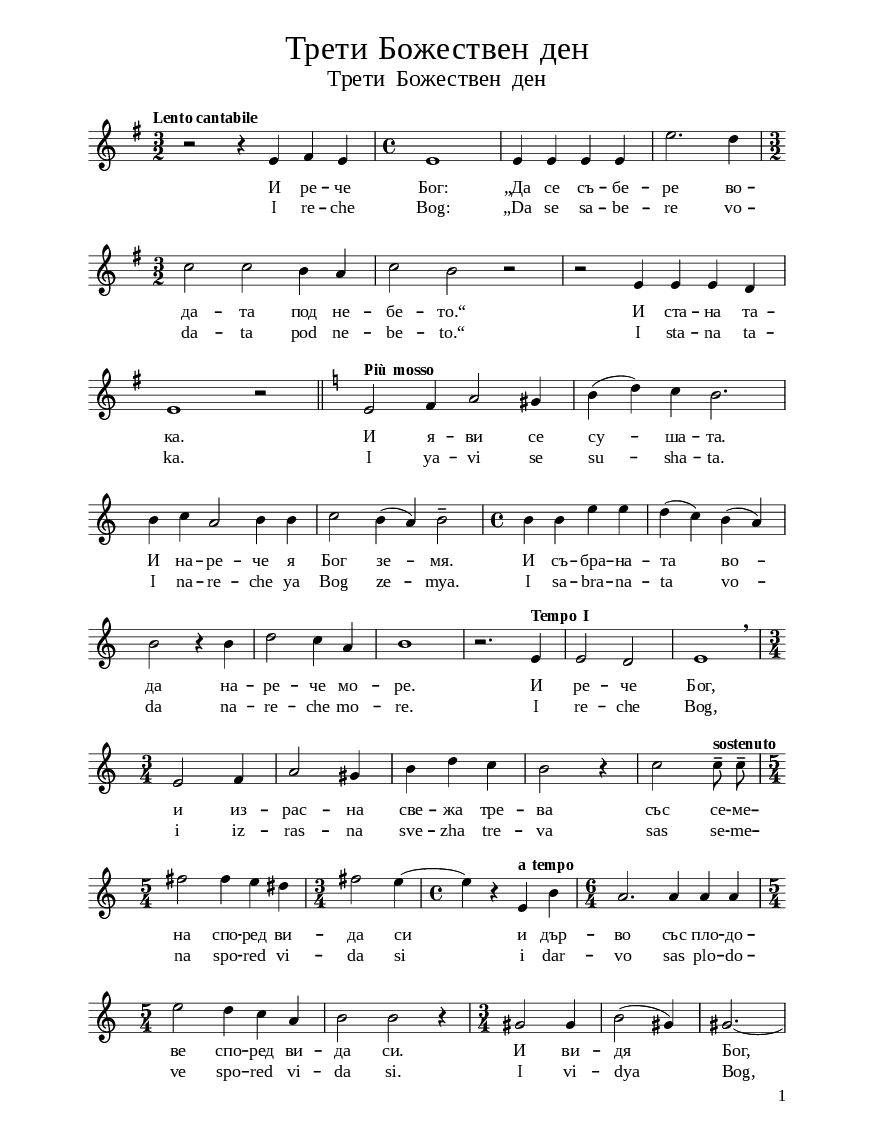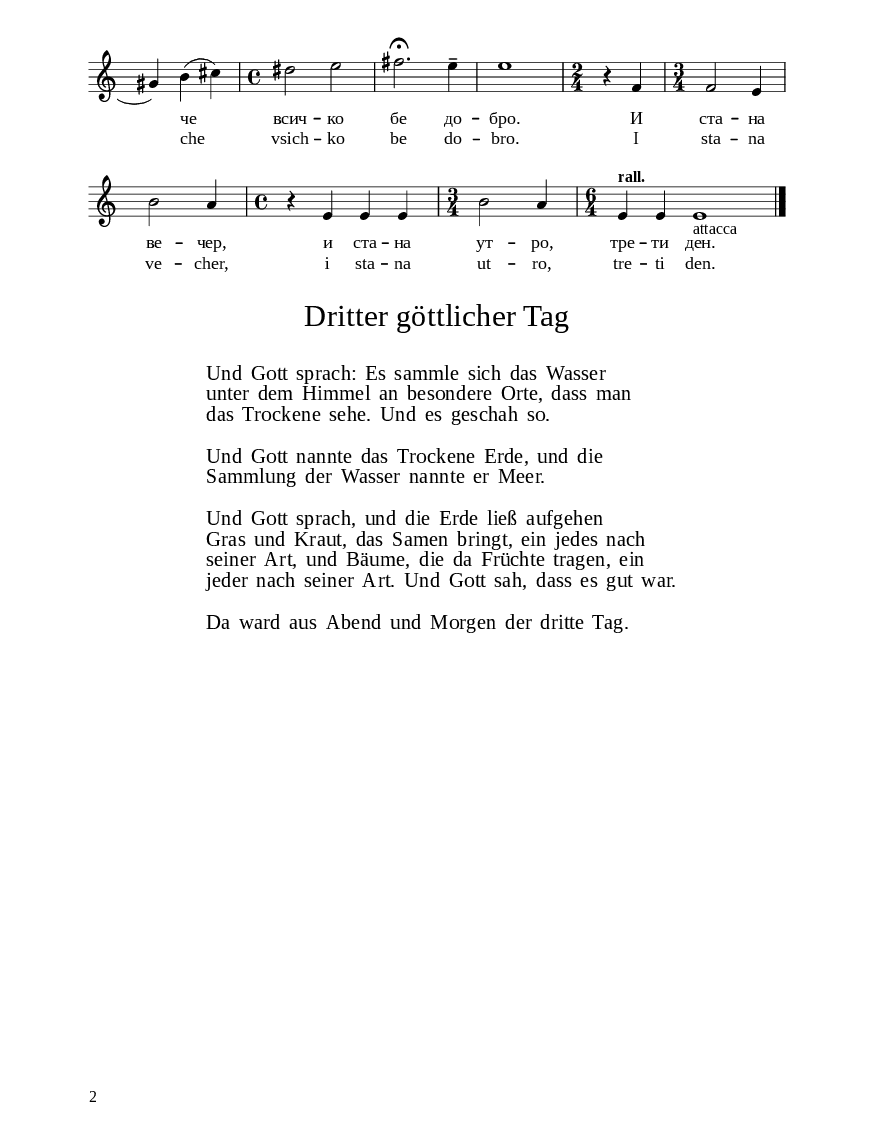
\version "2.20.0"

\paper {
  #(set-paper-size "a5")
}

\bookpart {
  \paper {
    print-all-headers = ##t
    print-page-number = ##t
    print-first-page-number = ##t

    % put page numbers on the bottom
    oddHeaderMarkup = \markup ""
    evenHeaderMarkup = \markup ""
    oddFooterMarkup = \markup
    \fill-line {
      ""
      \on-the-fly #print-page-number-check-first \fromproperty #'page:page-number-string
    }
    evenFooterMarkup = \markup
    \fill-line {
      \on-the-fly #print-page-number-check-first \fromproperty #'page:page-number-string
      ""
    }

    left-margin = 1.5\cm
    right-margin = 1.5\cm
    top-margin = 1.6\cm
    bottom-margin = 1.2\cm
    ragged-bottom = ##t % do not spread the staves to fill the whole vertical space

    % change lyrics and titles font (affects notes also)
    fonts =
    #(make-pango-font-tree
      "Times New Roman"
      "DejaVu Sans"
      "DejaVu Sans Mono"
      (/ (* staff-height pt) 3.6))

    % change distance between staves
    system-system-spacing =
    #'((basic-distance . 12)
       (minimum-distance . 6)
       (padding . 1)
       (stretchability . 12))
  }

  \header {
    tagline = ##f
  }

  \score{
    \layout {
      indent = 0.0\cm % remove first line indentation
      %ragged-last = ##t % do not spread last line to fill the whole space
      \context {
        \Score
        \omit BarNumber %remove bar numbers
      } % context

      \context {
        % change staff size
        \Staff
        fontSize = #+0 % affects notes size only
        \override StaffSymbol #'staff-space = #(magstep -3)
        \override StaffSymbol #'thickness = #0.5
        \override BarLine #'hair-thickness = #1
        %\override StaffSymbol #'ledger-line-thickness = #'(0 . 0)
      }

      \context {
        % adjust space between staff and lyrics and between the two lyric lines
        \Lyrics
        \override VerticalAxisGroup.nonstaff-relatedstaff-spacing = #'((basic-distance . 4.5))
        \override VerticalAxisGroup.nonstaff-nonstaff-spacing = #'((minimum-distance . 2))
      }
    } % layout

    \new Voice \absolute {
      \clef treble
      \key g \major
      \time 3/2
      \tempo \markup {
        % make tempo note smaller
        \concat {
          "Lento cantabile"
        }
      }
      \autoBeamOff
      r2 r4  e'4  fis'4
   e'4 | % 2
  \time 4/4  | % 2
  e'1 | % 3
   e'4  e'4  e'4  e'4 | % 4
  e''2. d''4 \break  | % 5
  \time 3/2   | % 5
  c''2 c''2 b'4  a'4 | % 6
  c''2 b'2 r2 | % 7
  r2  e'4  e'4  e'4  d'4 \break | % 8
  e'1 r2 \bar "||"
  \key c \major | % 9
   e'2 ^\markup{ \bold {Più mosso} }  f'4  a'2
   gis'4 | \barNumberCheck #10
  b'4 ( d''4 ) c''4 b'2. \break | % 11
  b'4 c''4  a'2 b'4 b'4
  | % 12
  c''2 b'4 (  a'4 ) b'2 -- | % 13
  \time 4/4  | % 13
  b'4 b'4 e''4 e''4 | % 14
  d''4 ( c''4 ) b'4 (  a'4 )
  \break | % 15
  b'2 r4 b'4 | % 16
  d''2 c''4  a'4 | % 17
  b'1 | % 18
  r2.  e'4 ^\markup{ \bold {Tempo I} } | % 19
   e'2  d'2 | \barNumberCheck #20
  e'1 \breathe  \break | % 21
  \time 3/4  | % 21
   e'2  f'4  | % 22
   a'2  gis'4 | % 23
  b'4 d''4 c''4 | % 24
  b'2 r4 | % 25
  c''2 c''8 --  ^\markup{ \bold {sostenuto} }
  c''8 -- \break | % 26
  \time 5/4  | % 26
  fis''2 fis''4 e''4 dis''4 | % 27
  \time 3/4  | % 27
  fis''2 e''4 ~ | % 28
  \time 4/4  | % 28
  e''4 r4  e'4 ^\markup{ \bold {a tempo} }
  b'4 | % 29
  \time 6/4  | % 29
   a'2.  a'4  a'4  a'4 \break |
   \time 5/4  |
  e''2 d''4 c''4  a'4  | % 31
  b'2 b'2 r4 | % 32
  \time 3/4  | % 32
   gis'2  gis'4 | % 33
  b'2 (  gis'4 ) | % 34
   gis'2. ~ \break | % 35
   gis'4 b'4 ( cis''4 ) | % 36
  \time 4/4  | % 36
  dis''2 e''2  | % 37
  fis''2. ^\fermata e''4 -- | % 38
  e''1 | % 39
  \time 2/4  | % 39
  r4  f'4 |
  \time 3/4  |
   f'2  e'4 \break | % 41
  b'2  a'4 | % 42
  \time 4/4  | % 42
  r4  e'4  e'4  e'4 | % 43
  \time 3/4  | % 43
  b'2  a'4 | % 44
  \time 6/4  | % 44
   e'4 ^\markup{ \bold {rall.} }  e'4 e'1 _ "attacca"
  \bar "|."
    }

    \addlyrics {И
  ре -- че Бог: „Да се съ -- бе --
  ре во -- да -- та под не -- бе --
  то.“ И ста -- на та -- ка. И я --
  ви се су -- ша -- та. И на --
  ре -- че я Бог зе -- мя. И съ
  -- бра -- на -- та  во -- да на
  -- ре -- че мо -- ре. И ре -- че
  Бог, и из -- рас -- на све -- жа
  тре -- ва със се -- ме -- на спо --
  ред ви -- да си  и дър -- во
  със пло -- до -- ве спо -- ред ви --
  да си. И ви -- дя  Бог,  че
   всич -- ко бе до -- бро. И ста
  -- на ве -- чер, и ста -- на ут --
  ро, тре -- ти ден.}
    \addlyrics { I
  re -- che Bog: „Da se sa -- be --
  re vo -- da -- ta pod ne -- be --
  to.“ I sta -- na ta -- ka. I ya --
  vi se su -- sha -- ta. I na --
  re -- che ya Bog ze -- mya. I sa
  -- bra -- na -- ta  vo -- da na
  -- re -- che mo -- re. I re -- che
  Bog, i iz -- ras -- na sve -- zha
  tre -- va sas se -- me -- na spo --
  red vi -- da si  i dar -- vo
  sas plo -- do -- ve spo -- red vi --
  da si. I vi -- dya  Bog,  che
   vsich -- ko be do -- bro. I sta
  -- na ve -- cher, i sta -- na ut --
  ro, tre -- ti den.}

    \header {
      title = \markup \column \normal-text \fontsize #2.5 {
        \center-align
        \line { Трети Божествен ден }
        \vspace #-0.6
        \center-align
        \line \fontsize #-3 {Трети Божествен ден}
        \vspace #-0.8
        \center-align
        \line \fontsize #-3 { " " }
      }
    }

    \midi{}

  } % score



  % include foreign translation(s) of the song
 \version "2.20.0"

\markup \fill-line { \fontsize #6 "Dritter göttlicher Tag" }
\markup \null
\markup \null
\markup \fontsize #+2.5 {
  \hspace #10
  \override #'(baseline-skip . 2)

  \column {
    \line { " " }

    \line { " "Und Gott sprach: Es sammle sich das Wasser}
    \line { " "unter dem Himmel an besondere Orte, dass man}
    \line { " "das Trockene sehe. Und es geschah so.}
    \line { " " }
    \line { " "Und Gott nannte das Trockene Erde, und die}
    \line { " "Sammlung der Wasser nannte er Meer.}
    \line { " " }
    \line { " "Und Gott sprach, und die Erde ließ aufgehen}
    \line { " "Gras und Kraut, das Samen bringt, ein jedes nach}
    \line { " "seiner Art, und Bäume, die da Früchte tragen, ein}
    \line { " "jeder nach seiner Art. Und Gott sah, dass es gut war.}

    \line { " " }
    \line { " " Da ward aus Abend und Morgen der dritte Tag.}


  }
}


} % bookpart
